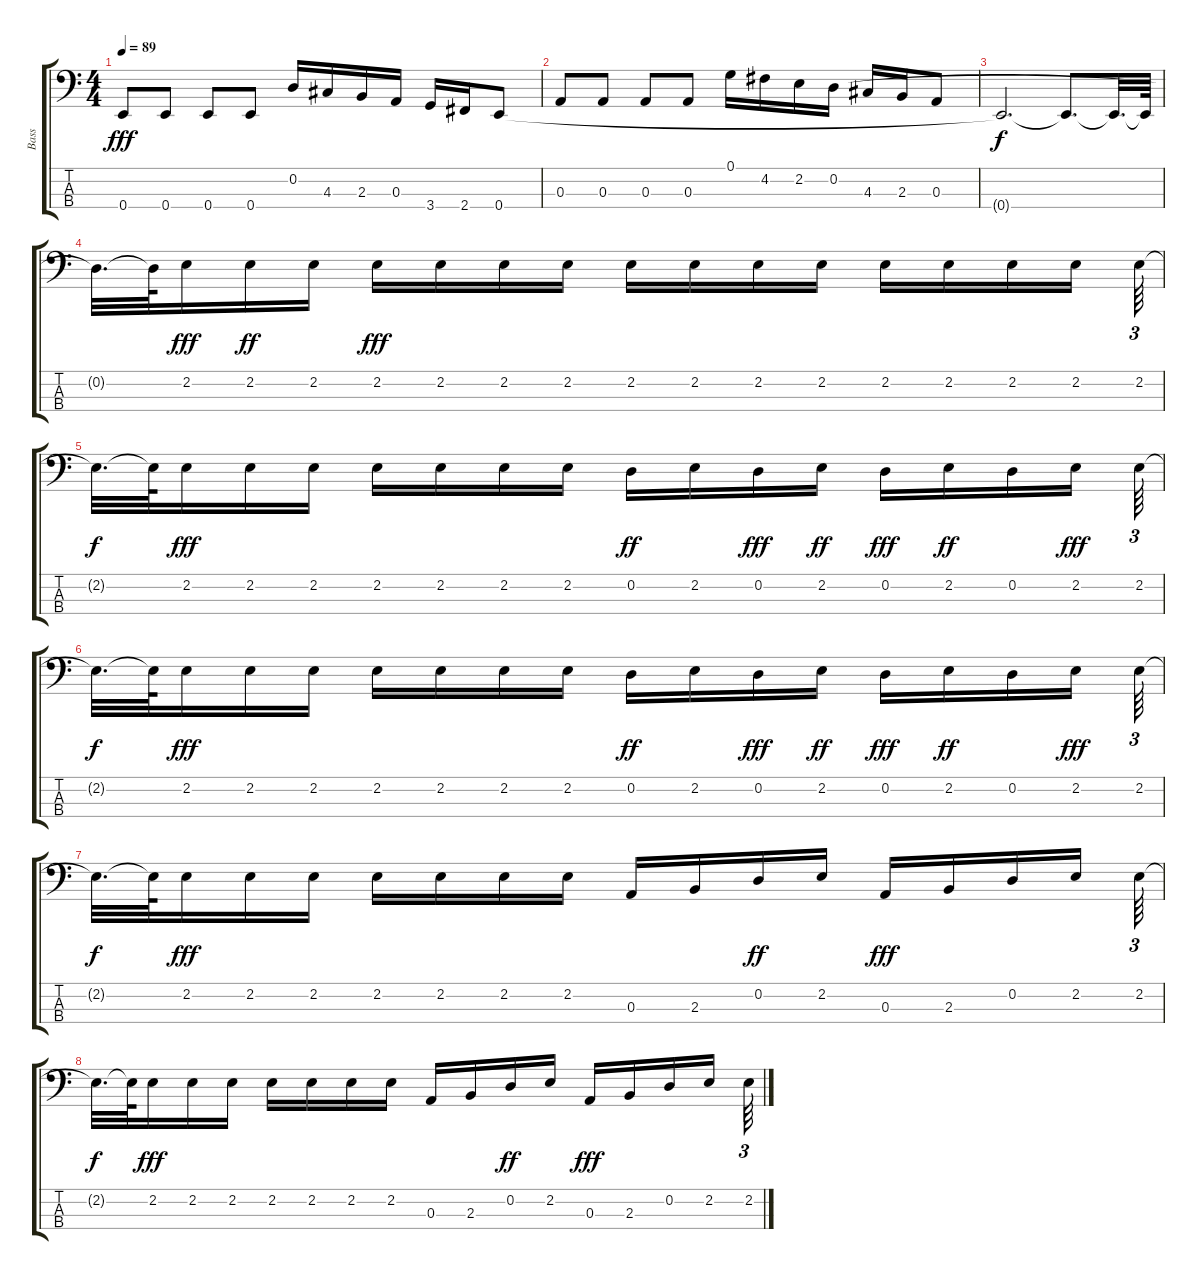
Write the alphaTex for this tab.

\track ("Bass" "Bass") {instrument electricbassfinger}
\staff {score tabs}
\tuning (G2 D2 A1 E1) {hide}
\ts (4 4)
\tempo 89
\clef f4
\ks c
0.4.8{dy fff} 0.4.8 0.4.8 0.4.8 0.2.16 4.3.16 2.3.16 0.3.16 3.4.16 2.4.16 0.4.8 |
0.3.8 0.3.8 0.3.8 0.3.8 0.1.16 4.2.16 2.2.16 0.2.16 4.3.16 2.3.16 0.3.8 |
0.4{t}.2{d dy f} 0.4{t}.8{d} 0.4{t}.32{d} 0.4{t}.64 |
0.2{t}.32{d} 0.2{t}.64 2.2.16{dy fff} 2.2.16{dy ff} 2.2.16 2.2.16{dy fff} 2.2.16 2.2.16 2.2.16 2.2.16 2.2.16 2.2.16 2.2.16 2.2.16 2.2.16 2.2.16 2.2.16 2.2.64{tu (3 2)} |
2.2{t}.32{d dy f} 2.2{t}.64 2.2.16{dy fff} 2.2.16 2.2.16 2.2.16 2.2.16 2.2.16 2.2.16 0.2.16{dy ff} 2.2.16 0.2.16{dy fff} 2.2.16{dy ff} 0.2.16{dy fff} 2.2.16{dy ff} 0.2.16 2.2.16{dy fff} 2.2.64{tu (3 2)} |
2.2{t}.32{d dy f} 2.2{t}.64 2.2.16{dy fff} 2.2.16 2.2.16 2.2.16 2.2.16 2.2.16 2.2.16 0.2.16{dy ff} 2.2.16 0.2.16{dy fff} 2.2.16{dy ff} 0.2.16{dy fff} 2.2.16{dy ff} 0.2.16 2.2.16{dy fff} 2.2.64{tu (3 2)} |
2.2{t}.32{d dy f} 2.2{t}.64 2.2.16{dy fff} 2.2.16 2.2.16 2.2.16 2.2.16 2.2.16 2.2.16 0.3.16 2.3.16 0.2.16{dy ff} 2.2.16 0.3.16{dy fff} 2.3.16 0.2.16 2.2.16 2.2.64{tu (3 2)} |
2.2{t}.32{d dy f} 2.2{t}.64 2.2.16{dy fff} 2.2.16 2.2.16 2.2.16 2.2.16 2.2.16 2.2.16 0.3.16 2.3.16 0.2.16{dy ff} 2.2.16 0.3.16{dy fff} 2.3.16 0.2.16 2.2.16 2.2.64{tu (3 2)}
